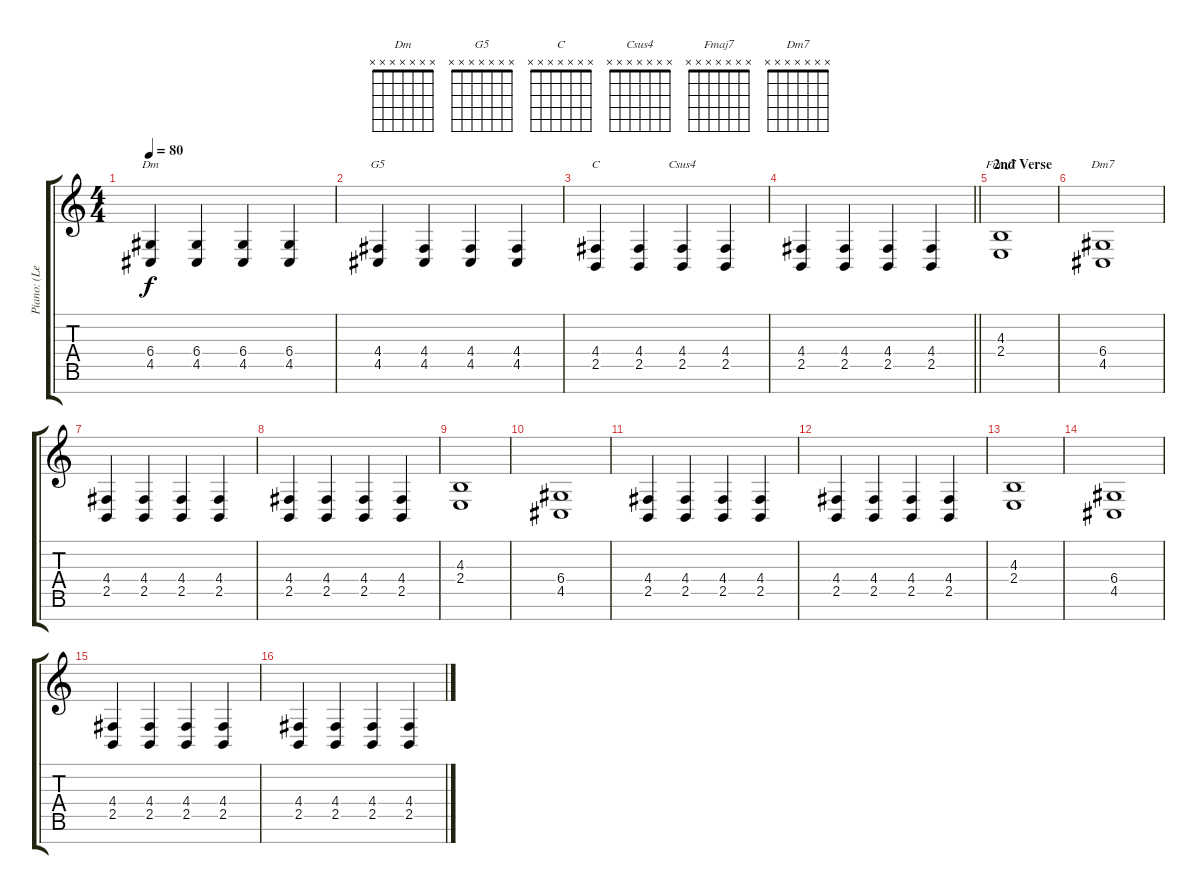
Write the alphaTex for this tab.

\track ("Piano: (Left Hand)" "Piano: (Le") {instrument acousticgrandpiano}
\staff {score tabs}
\tuning (E4 B3 G3 D3 A2 E2 B1) {hide}
\chord ("Dm" x x x x x x x)
\chord ("G5" x x x x x x x)
\chord ("C" x x x x x x x)
\chord ("Csus4" x x x x x x x)
\chord ("Fmaj7" x x x x x x x)
\chord ("Dm7" x x x x x x x)
\ts (4 4)
\tempo 80
\clef g2
\ks c
(6.4 4.5).4{ch "Dm" dy f} (6.4 4.5).4 (6.4 4.5).4 (6.4 4.5).4 |
(4.4 4.5).4{ch "G5"} (4.4 4.5).4 (4.4 4.5).4 (4.4 4.5).4 |
(4.4 2.5).4{ch "C"} (4.4 2.5).4 (4.4 2.5).4{ch "Csus4"} (4.4 2.5).4 |
\barLineRight lightlight
(4.4 2.5).4 (4.4 2.5).4 (4.4 2.5).4 (4.4 2.5).4 |
\section ("" "2nd Verse")
(4.3 2.4).1{ch "Fmaj7"} |
(6.4 4.5).1{ch "Dm7"} |
(4.4 2.5).4 (4.4 2.5).4 (4.4 2.5).4 (4.4 2.5).4 |
(4.4 2.5).4 (4.4 2.5).4 (4.4 2.5).4 (4.4 2.5).4 |
(4.3 2.4).1 |
(6.4 4.5).1 |
(4.4 2.5).4 (4.4 2.5).4 (4.4 2.5).4 (4.4 2.5).4 |
(4.4 2.5).4 (4.4 2.5).4 (4.4 2.5).4 (4.4 2.5).4 |
(4.3 2.4).1 |
(6.4 4.5).1 |
(4.4 2.5).4 (4.4 2.5).4 (4.4 2.5).4 (4.4 2.5).4 |
(4.4 2.5).4 (4.4 2.5).4 (4.4 2.5).4 (4.4 2.5).4
